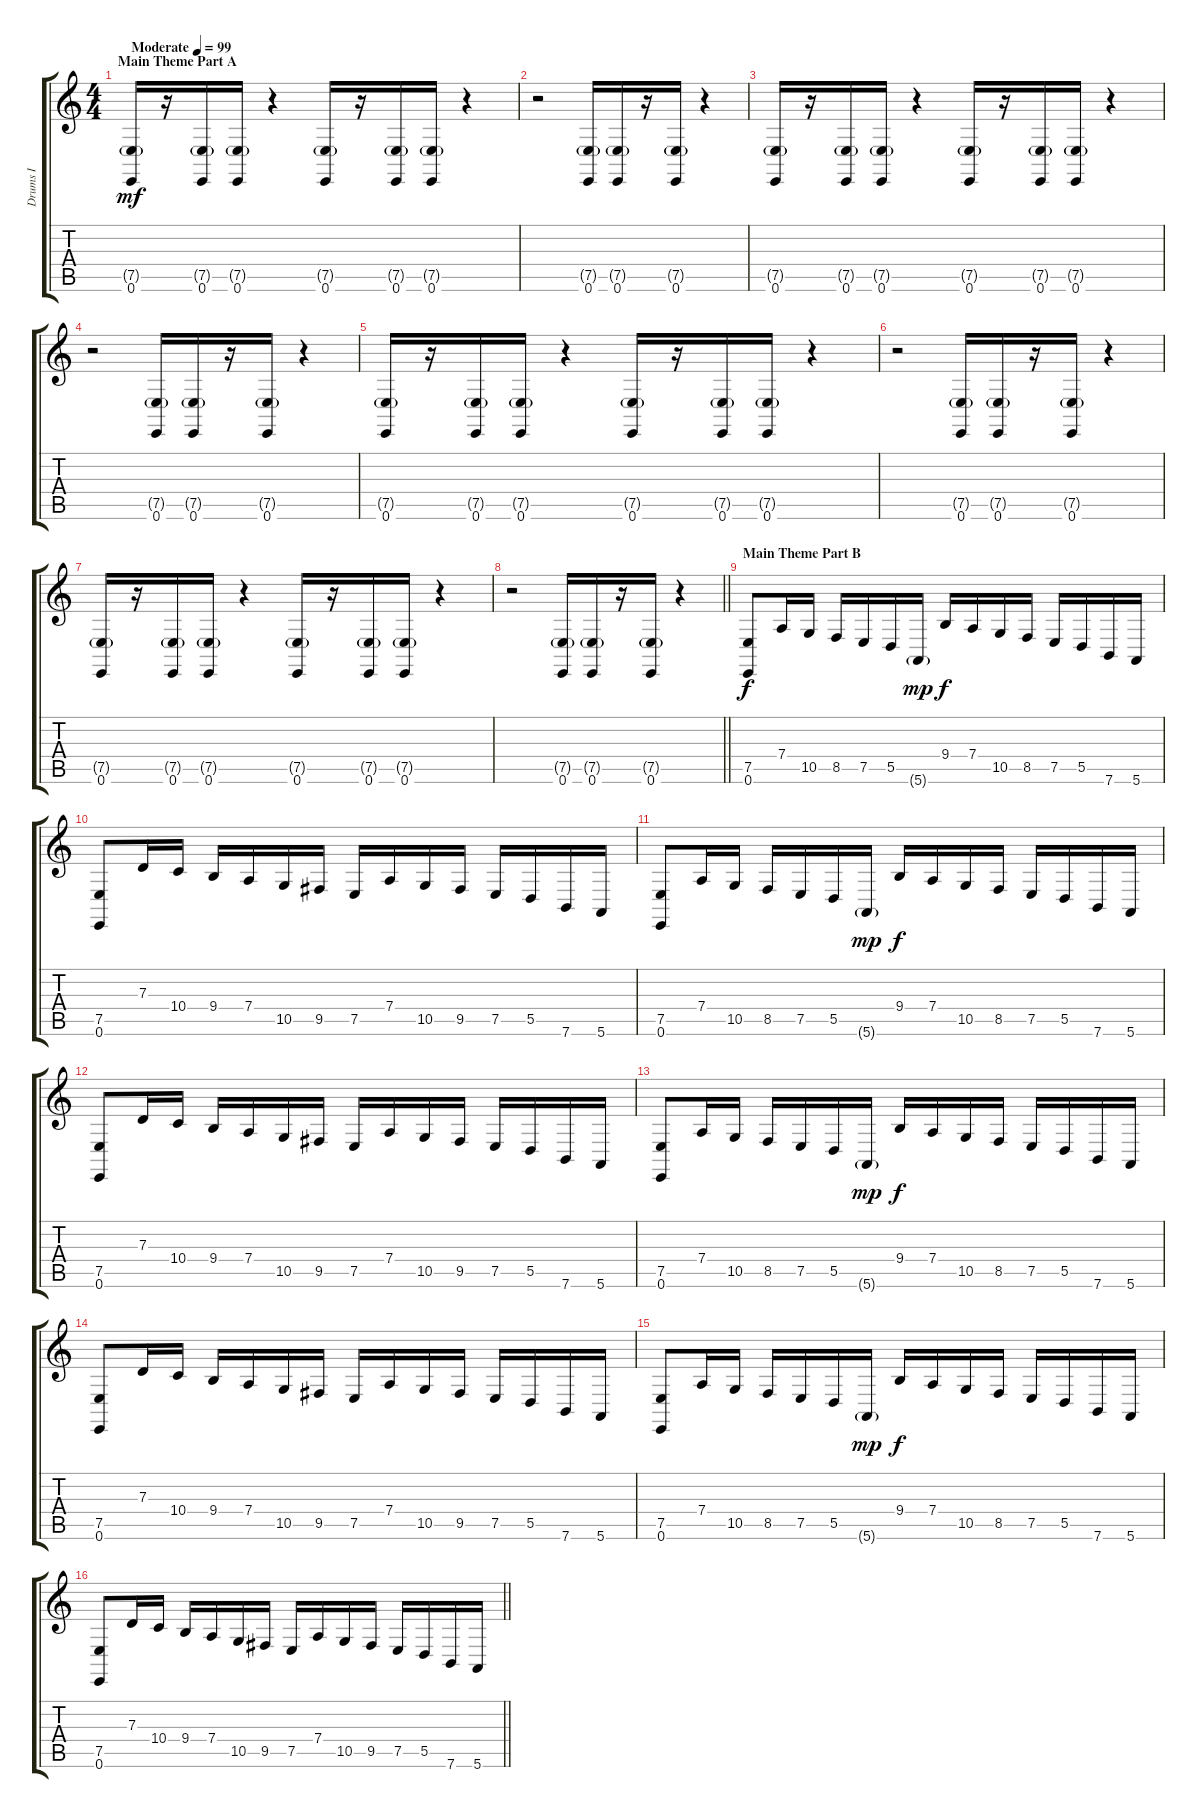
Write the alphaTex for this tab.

\track ("Drums I" "Drums I") {instrument melodictom}
\staff {score tabs}
\tuning (E4 B3 G3 D3 A2 E2) {hide}
\ts (4 4)
\section ("" "Main Theme Part A")
\tempo (99 "Moderate")
\clef g2
\ks c
(7.5{g} 0.6).16{dy mf instrument melodictom} r.16 (7.5{g} 0.6).16 (7.5{g} 0.6).16 r.4 (7.5{g} 0.6).16 r.16 (7.5{g} 0.6).16 (7.5{g} 0.6).16 r.4 |
r.2 (7.5{g} 0.6).16 (7.5{g} 0.6).16 r.16 (7.5{g} 0.6).16 r.4 |
(7.5{g} 0.6).16 r.16 (7.5{g} 0.6).16 (7.5{g} 0.6).16 r.4 (7.5{g} 0.6).16 r.16 (7.5{g} 0.6).16 (7.5{g} 0.6).16 r.4 |
r.2 (7.5{g} 0.6).16 (7.5{g} 0.6).16 r.16 (7.5{g} 0.6).16 r.4 |
(7.5{g} 0.6).16 r.16 (7.5{g} 0.6).16 (7.5{g} 0.6).16 r.4 (7.5{g} 0.6).16 r.16 (7.5{g} 0.6).16 (7.5{g} 0.6).16 r.4 |
r.2 (7.5{g} 0.6).16 (7.5{g} 0.6).16 r.16 (7.5{g} 0.6).16 r.4 |
(7.5{g} 0.6).16 r.16 (7.5{g} 0.6).16 (7.5{g} 0.6).16 r.4 (7.5{g} 0.6).16 r.16 (7.5{g} 0.6).16 (7.5{g} 0.6).16 r.4 |
\barLineRight lightlight
r.2 (7.5{g} 0.6).16 (7.5{g} 0.6).16 r.16 (7.5{g} 0.6).16 r.4 |
\section ("" "Main Theme Part B")
(7.5 0.6).8{dy f} 7.4.16 10.5.16 8.5.16 7.5.16 5.5.16 5.6{g}.16{dy mp} 9.4.16{dy f} 7.4.16 10.5.16 8.5.16 7.5.16 5.5.16 7.6.16 5.6.16 |
(7.5 0.6).8 7.3.16 10.4.16 9.4.16 7.4.16 10.5.16 9.5.16 7.5.16 7.4.16 10.5.16 9.5.16 7.5.16 5.5.16 7.6.16 5.6.16 |
(7.5 0.6).8 7.4.16 10.5.16 8.5.16 7.5.16 5.5.16 5.6{g}.16{dy mp} 9.4.16{dy f} 7.4.16 10.5.16 8.5.16 7.5.16 5.5.16 7.6.16 5.6.16 |
(7.5 0.6).8 7.3.16 10.4.16 9.4.16 7.4.16 10.5.16 9.5.16 7.5.16 7.4.16 10.5.16 9.5.16 7.5.16 5.5.16 7.6.16 5.6.16 |
(7.5 0.6).8 7.4.16 10.5.16 8.5.16 7.5.16 5.5.16 5.6{g}.16{dy mp} 9.4.16{dy f} 7.4.16 10.5.16 8.5.16 7.5.16 5.5.16 7.6.16 5.6.16 |
(7.5 0.6).8 7.3.16 10.4.16 9.4.16 7.4.16 10.5.16 9.5.16 7.5.16 7.4.16 10.5.16 9.5.16 7.5.16 5.5.16 7.6.16 5.6.16 |
(7.5 0.6).8 7.4.16 10.5.16 8.5.16 7.5.16 5.5.16 5.6{g}.16{dy mp} 9.4.16{dy f} 7.4.16 10.5.16 8.5.16 7.5.16 5.5.16 7.6.16 5.6.16 |
\barLineRight lightlight
(7.5 0.6).8 7.3.16 10.4.16 9.4.16 7.4.16 10.5.16 9.5.16 7.5.16 7.4.16 10.5.16 9.5.16 7.5.16 5.5.16 7.6.16 5.6.16
